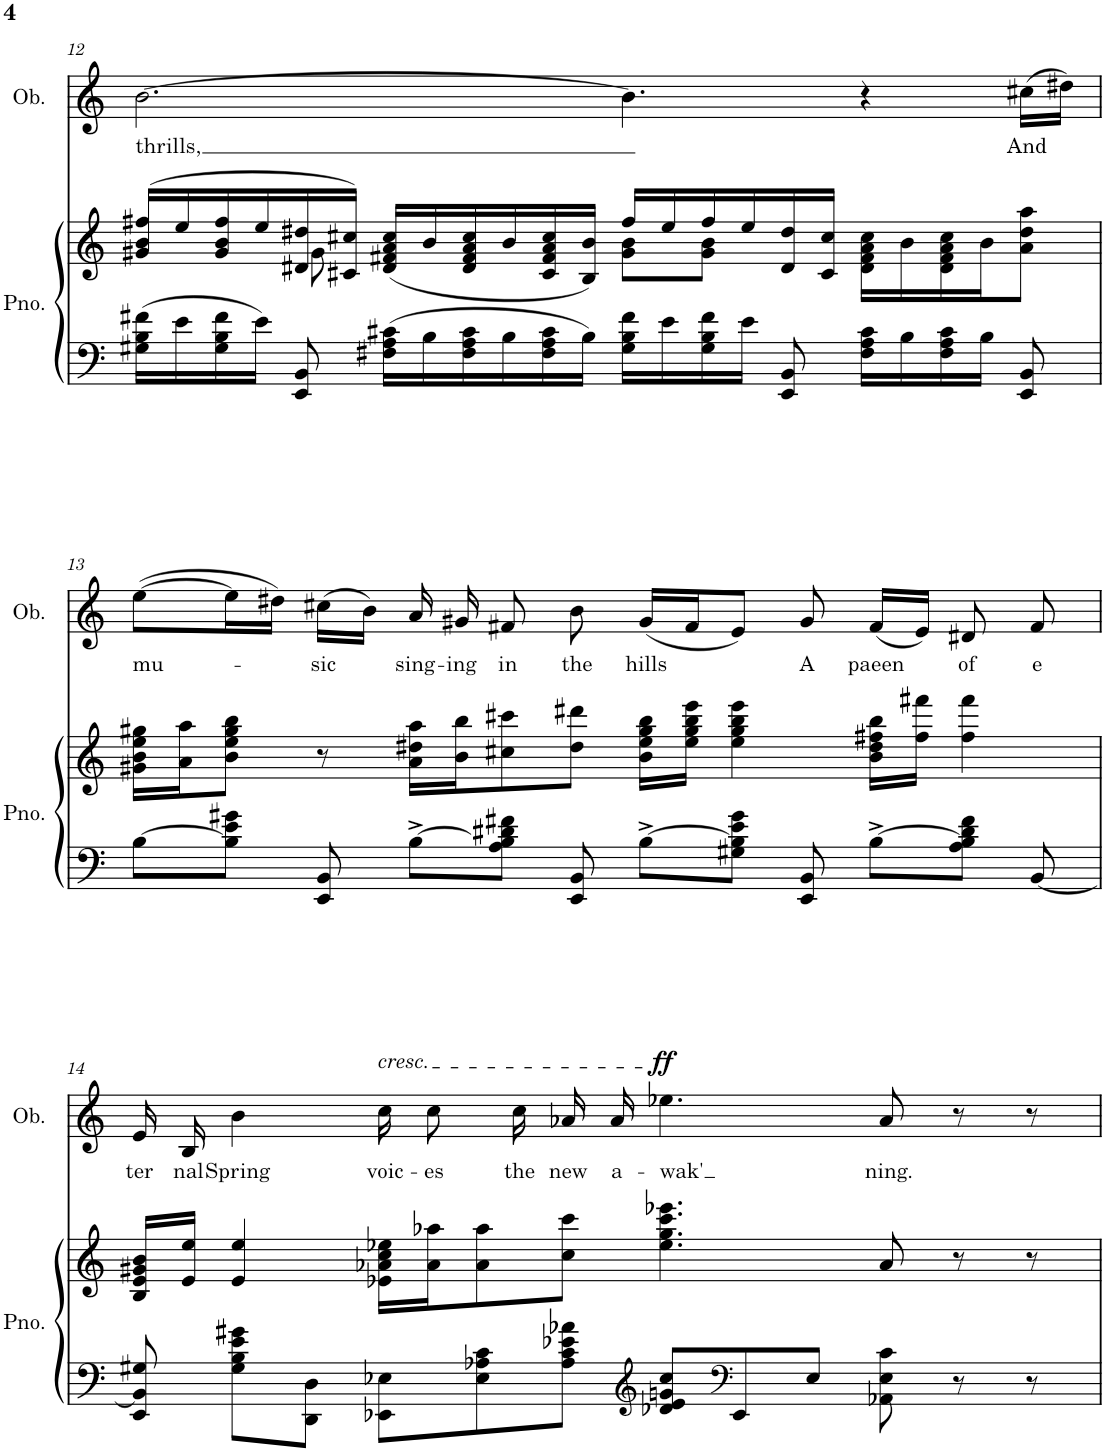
**kern	**kern	**kern	**text	**dynam
*part2	*part2	*part1	*part1	*part1
*staff3	*staff2	*staff1	*staff1	*staff1
*I"Piano	*	*I"Oboe	*	*
*I'Pno.	*	*I'Ob.	*	*
!!LO:PB:g=z
*clefF4	*clefG2	*clefG2	*	*
*k[]	*k[]	*k[]	*	*
*M12/8	*M12/8	*M12/8	*	*
=12	=12	=12	=12	=12
*	*^	*	*	*
!	!	!	!	!LO:LY:b	!
16G#X\ 16B\ 16f#X\LL	16g#X/ 16b/ 16ff#X/LL	4ryy	[2.b\	thrills,	.
16e\	16ee/	.	.	.	.
16G#\ 16B\ 16f#\	16g#/ 16b/ 16ff#/	.	.	.	.
16e\JJ	16ee/	.	.	.	.
8EE/ 8BB/	16d#X/ 16dd#X/	8g#\	.	.	.
.	16c#X/ 16cc#X/JJ	.	.	.	.
16F#X\ 16A\ 16c#X\LL	(16d#/ 16f#X/ 16a/ 16cc#/LL	4.ryy	.	.	.
16B\	16b/	.	.	.	.
16F#\ 16A\ 16c#\	16d#/ 16f#/ 16a/ 16cc#/	.	.	.	.
16B\	16b/	.	.	.	.
16F#\ 16A\ 16c#\	16c#/ 16f#/ 16a/ 16cc#/	.	.	.	.
16B\JJ	16B/ 16b/JJ)	.	.	.	.
16G#\ 16B\ 16f#\LL	16ff#/LL	8g#\ 8b\L	4.b\]	.	.
16e\	16ee/	.	.	.	.
16G#\ 16B\ 16f#\	16ff#/	8g#\ 8b\J	.	.	.
16e\JJ	16ee/	.	.	.	.
8EE/ 8BB/	16d#/ 16dd#/	2ryy	.	.	.
.	16c#/ 16cc#/JJ	.	.	.	.
16F#\ 16A\ 16c#\LL	16d#\ 16f#\ 16a\ 16cc#\LL	.	4r	.	.
16B\	16b\	.	.	.	.
16F#\ 16A\ 16c#\	16d#\ 16f#\ 16a\ 16cc#\	.	.	.	.
16B\JJ	16b\J	.	.	.	.
!	!	!	!	!LO:LY:b	!
8EE/ 8BB/	8a\ 8dd#\ 8aa\J	.	(16cc#X\LL	And	.
.	.	.	16dd#X\JJ)	.	.
*	*v	*v	*	*	*
!!LO:LB:g=z
=13	=13	=13	=13	=13
!	!	!	!LO:LY:b	!
[8B\L	16g#X\ 16b\ 16ee\ 16gg#X\LL	([8ee\L	mu-	.
.	16a\ 16aa\J	.	.	.
8B\] 8e\ 8g#X\J	8b\ 8ee\ 8gg#\ 8bb\J	16ee\L]	.	.
.	.	16dd#X\JJ)	.	.
!	!	!	!LO:LY:b	!
8EE/ 8BB/	8r	(16cc#X\LL	-sic	.
.	.	16b\JJ)	.	.
!	!	!	!LO:LY:b	!
[8B^\L	16a\ 16dd#X\ 16aa\LL	16a/	sing-	.
!	!	!	!LO:LY:b	!
.	16b\ 16bb\J	16g#X/	-ing	.
!	!	!	!LO:LY:b	!
8A\ 8B\] 8d#X\ 8f#X\J	8cc#X\ 8ccc#X\	8f#X/	in	.
!	!	!	!LO:LY:b	!
8EE/ 8BB/	8dd#\ 8ddd#X\J	8b\	the	.
!	!	!	!LO:LY:b	!
[8B^\L	16b\ 16ee\ 16gg#\ 16bb\LL	(16g#/LL	hills	.
.	16ee\ 16gg#\ 16bb\ 16eee\JJ	16f#/J	.	.
8G#X\ 8B\] 8e\ 8g#\J	4ee\ 4gg#\ 4bb\ 4eee\	8e/J)	.	.
!	!	!	!LO:LY:b	!
8EE/ 8BB/	.	8g#/	A	.
!	!	!	!LO:LY:b	!
[8B^\L	16b\ 16dd#\ 16ff#X\ 16bb\LL	(16f#/LL	paeen	.
.	16ff#\ 16fff#X\JJ	16e/JJ)	.	.
!	!	!	!LO:LY:b	!
8A\ 8B\] 8d#\ 8f#\J	4ff#\ 4fff#\	8d#X/	of	.
!	!	!	!LO:LY:b	!
[8BB/	.	8f#/	e	.
!!LO:LB:g=z
=14	=14	=14	=14	=14
!	!	!	!LO:LY:b	!
8EE/ 8BB/] 8G#X/	16B/ 16e/ 16g#X/ 16b/LL	16e/	ter	.
!	!	!	!LO:LY:b	!
.	16e/ 16ee/JJ	16B/	nal	.
!	!	!	!LO:LY:b	!
8G#\ 8B\ 8e\ 8g#X\L	4e/ 4ee/	4b\	Spring	.
8DD\ 8D\J	.	.	.	.
!	!	!LO:TX:a:i:t=cresc.	!	!
!	!	!	!LO:LY:b	!
8EE-X\ 8E-X\L	16e-X\ 16a-X\ 16cc\ 16ee-X\LL	16cc\	voic-	.
!	!	!	!LO:LY:b	!
.	16a-\ 16aa-X\J	8cc\	-es	.
8E-\ 8A-X\ 8c\	8a-\ 8aa-\	.	.	.
!	!	!	!LO:LY:b	!
.	.	16cc\	the	.
!	!	!	!LO:LY:b	!
8A-\ 8c\ 8e-X\ 8a-X\J	8cc\ 8ccc\J	16a-X/	new	.
!	!	!	!LO:LY:b	!
.	.	16a-/	a-	.
*clefG2	*	*	*	*
!	!	!	!LO:LY:b	!LO:DY:a
8d-X/ 8e-/ 8gn/ 8cc/L	4.ee-\ 4.gg\ 4.ccc\ 4.eee-X\	4.ee-X\	-wak'	ff
*clefF4	*	*	*	*
8EE-/	.	.	.	.
8E-/J	.	.	.	.
!	!	!	!LO:LY:b	!
8AA-X\ 8E-\ 8c\	8a-/	8a-/	ning.	.
8r	8r	8r	.	.
8r	8r	8r	.	.
=	=	=	=	=
*-	*-	*-	*-	*-
